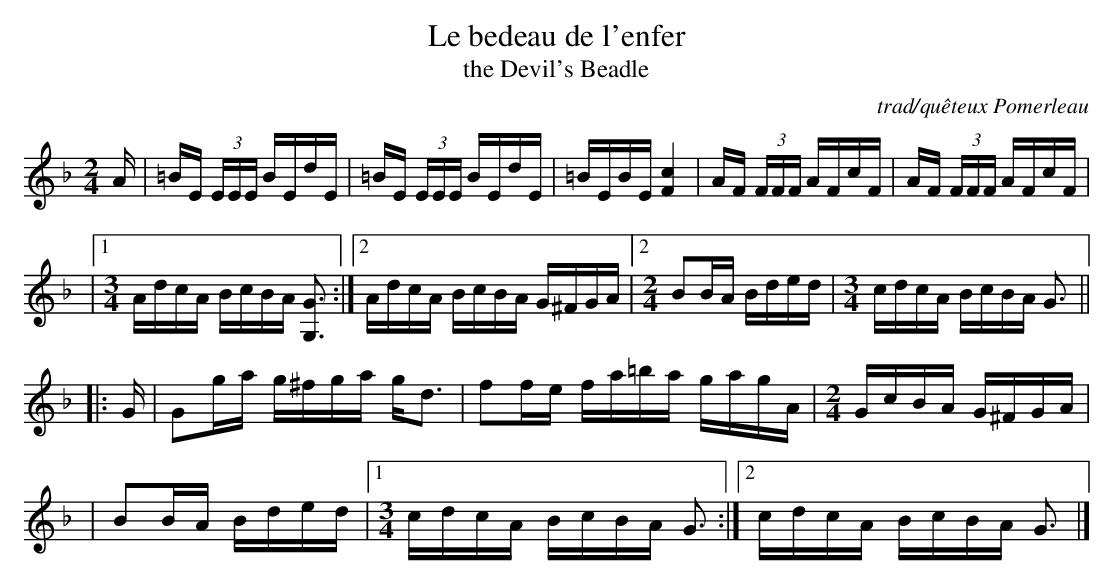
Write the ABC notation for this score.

X:1
T: Le bedeau de l'enfer
T: the Devil's Beadle
O: trad/qu\^eteux Pomerleau
M: 2/4
L: 1/16
K: Gdor
A \
| =BE (3EEE BEdE | =BE (3EEE BEdE | =BEBE [c4F4] \
| AF (3FFF AFcF | AF (3FFF AFcF |
|1[M:3/4] AdcA BcBA [G3G,3] :|2 AdcA BcBA G^FGA \
|2[M:2/4] B2BA Bded |[M:3/4] cdcA BcBA G3 ||
|: G \
| G2ga g^fga gd3 | f2fe fa=ba gagA |[M:2/4] GcBA G^FGA |
| B2BA Bded \
|1[M:3/4] cdcA BcBA G3 :|2 cdcA BcBA G3 |]
